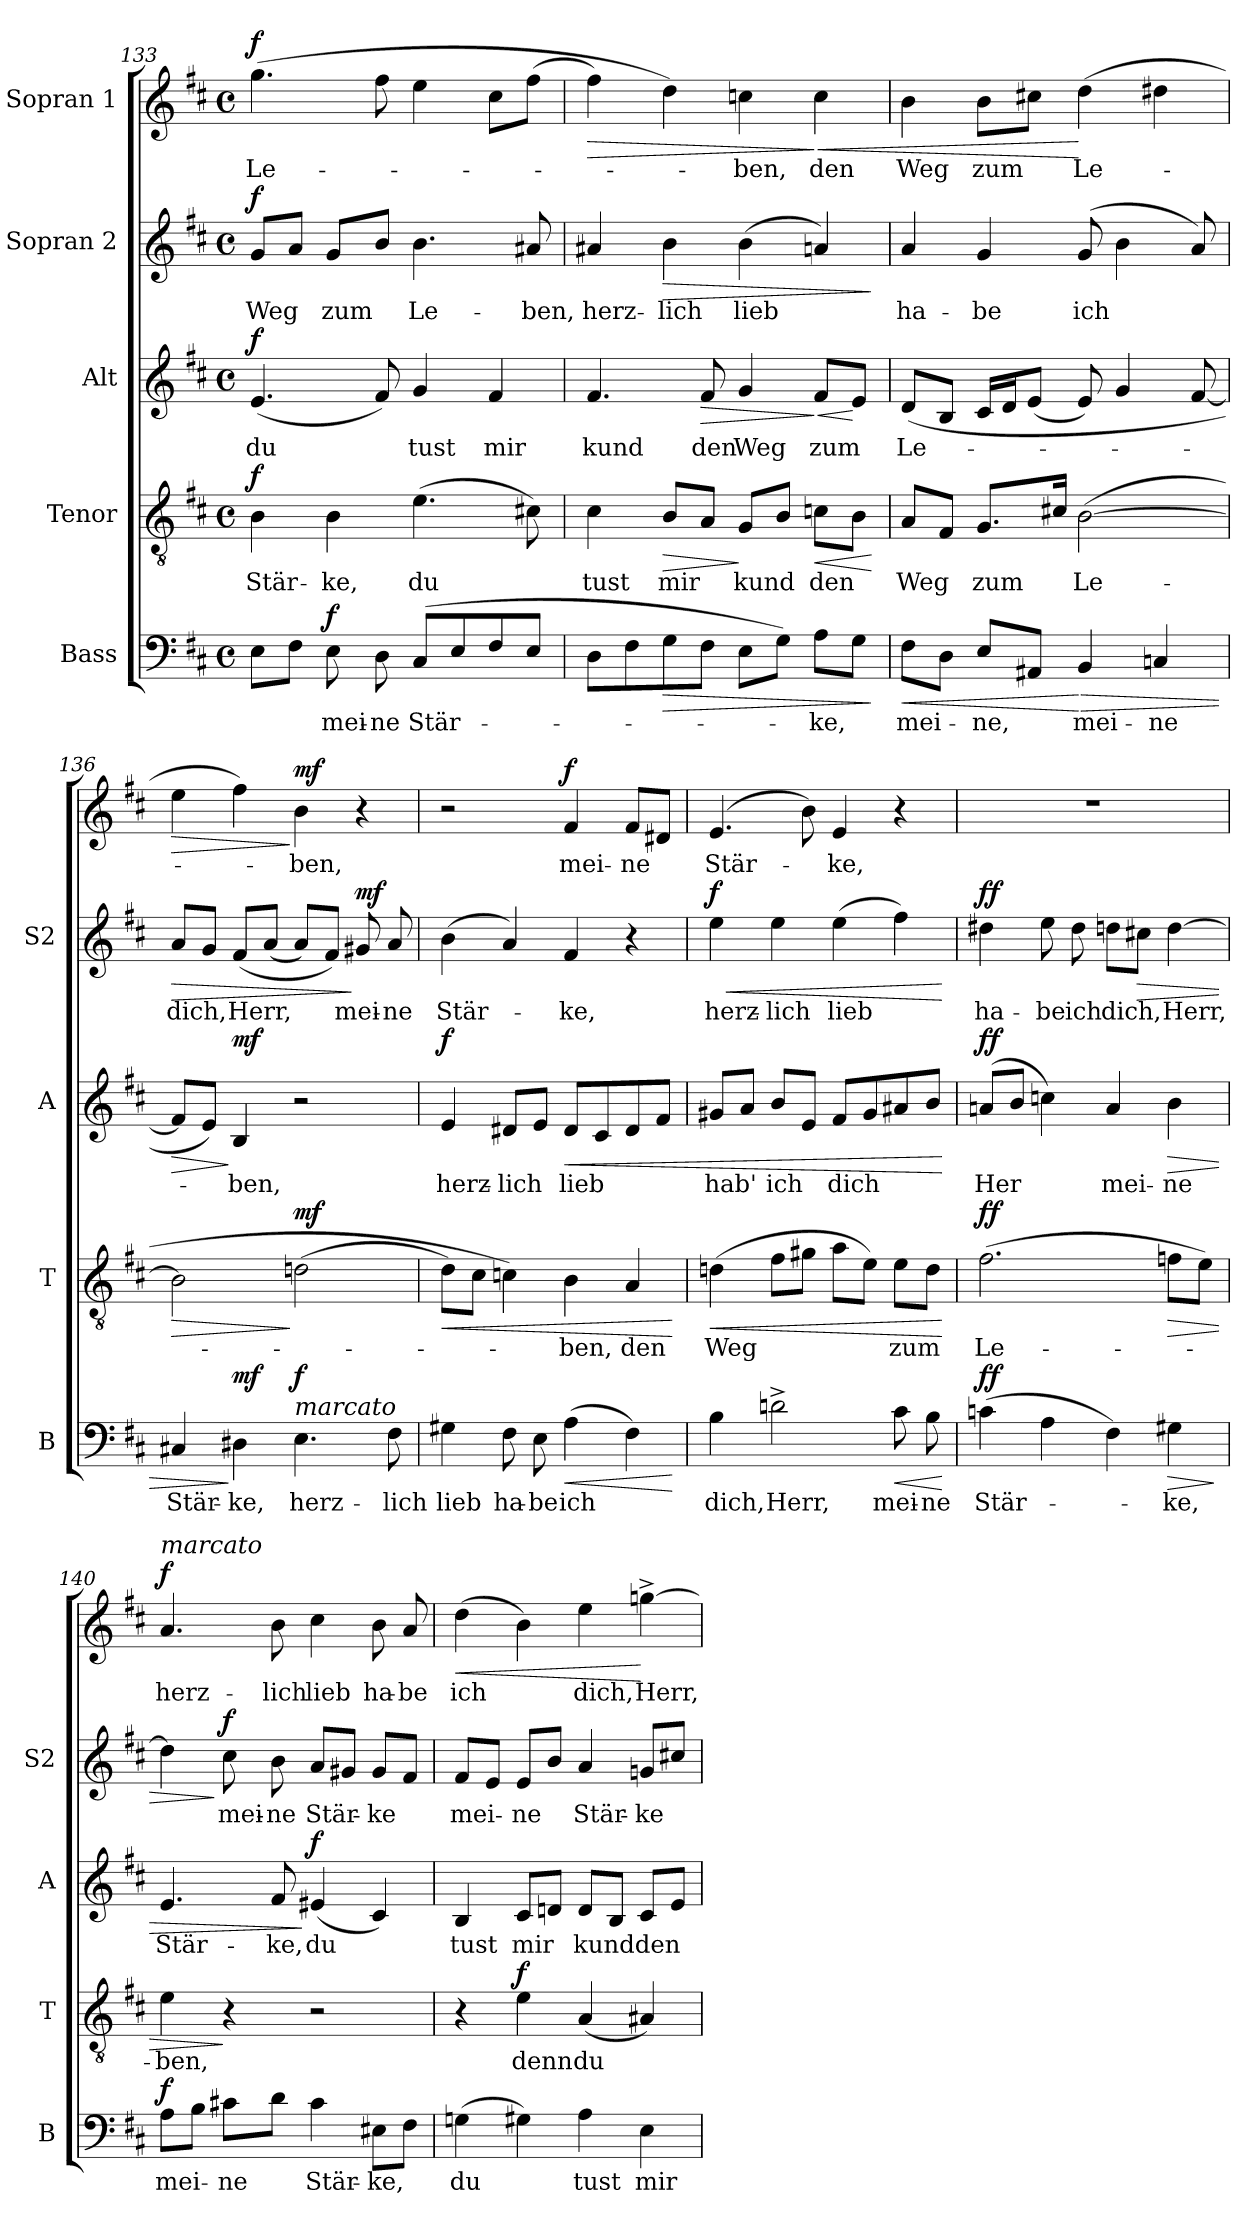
**kern	**text	**dynam	**kern	**text	**dynam	**kern	**text	**dynam	**kern	**text	**dynam	**kern	**text	**dynam
*part5	*part5	*part5	*part4	*part4	*part4	*part3	*part3	*part3	*part2	*part2	*part2	*part1	*part1	*part1
*staff5	*staff5	*staff5	*staff4	*staff4	*staff4	*staff3	*staff3	*staff3	*staff2	*staff2	*staff2	*staff1	*staff1	*staff1
*I"Bass	*	*	*I"Tenor	*	*	*I"Alt	*	*	*I"Sopran 2	*	*	*I"Sopran 1	*	*
*I'B	*	*	*I'T	*	*	*I'A	*	*	*I'S2	*	*	*	*	*
*clefF4	*	*	*clefGv2	*	*	*clefG2	*	*	*clefG2	*	*	*clefG2	*	*
*k[f#c#]	*	*	*k[f#c#]	*	*	*k[f#c#]	*	*	*k[f#c#]	*	*	*k[f#c#]	*	*
*M4/4	*	*	*M4/4	*	*	*M4/4	*	*	*M4/4	*	*	*M4/4	*	*
*met(c)	*	*	*met(c)	*	*	*met(c)	*	*	*met(c)	*	*	*met(c)	*	*
=133	=133	=133	=133	=133	=133	=133	=133	=133	=133	=133	=133	=133	=133	=133
!	!	!	!	!	!LO:DY:a	!	!	!LO:DY:a	!	!	!LO:DY:a	!	!	!LO:DY:a
8E\L	.	.	4B\	Stär-	f	(4.e/	du	f	8g/L	Weg	f	(4.gg\	Le-	f
8F#\J	.	.	.	.	.	.	.	.	8a/J	.	.	.	.	.
!	!	!LO:DY:a	!	!	!	!	!	!	!	!	!	!	!	!
8E\	mei-	f	4B\	-ke,	.	.	.	.	8g/L	zum	.	.	.	.
8D\	-ne	.	.	.	.	8f#/)	.	.	8b/J	.	.	8ff#\	.	.
(8C#/L	Stär-	.	(4.e\	du	.	4g/	tust	.	4.b\	Le-	.	4ee\	.	.
8E/	.	.	.	.	.	.	.	.	.	.	.	.	.	.
8F#/	.	.	.	.	.	4f#/	mir	.	.	.	.	8cc#\L	.	.
8E/J	.	.	8c#X\)	.	.	.	.	.	8a#X/	-ben,	.	(8ff#\J	.	.
!!LO:PB:g=z
=134	=134	=134	=134	=134	=134	=134	=134	=134	=134	=134	=134	=134	=134	=134
!	!	!	!	!	!	!	!	!	!	!	!	!	!	!LO:HP:b
8D\L	.	.	4c#\	tust	.	4.f#/	kund	.	4a#X/	herz-	.	4ff#\)	.	>
8F#\	.	.	.	.	.	.	.	.	.	.	.	.	.	.
!	!	!LO:HP:b	!	!	!LO:HP:b	!	!	!	!	!	!LO:HP:b	!	!	!
8G\	.	>	8B/L	mir	>	.	.	.	4b\	-lich	>	4dd\)	.	.
!	!	!	!	!	!	!	!	!LO:HP:b	!	!	!	!	!	!
8F#\J	.	.	8A/J	.	.	8f#/	den	>	.	.	.	.	.	.
8E\L	.	.	8G/L	kund	]	4g/	Weg	.	(4b\	lieb	.	4ccn\	-ben,	.
8G\J)	.	.	8B/J	.	.	.	.	.	.	.	.	.	.	.
!	!	!	!	!	!LO:HP:b	!	!	!LO:HP:n=1:b	!	!	!	!	!	!LO:HP:n=1:b
8A\L	-ke,	.	8cn\L	den	<	8f#/L	zum	] <	4an/)	.	.	4cc\	den	] <
8G\J	.	.	8B\J	.	.	8e/J	.	[	.	.	.	.	.	.
.	.	]	.	.	[	.	.	.	.	.	]	.	.	.
=135	=135	=135	=135	=135	=135	=135	=135	=135	=135	=135	=135	=135	=135	=135
!	!	!LO:HP:b	!	!	!	!	!	!	!	!	!	!	!	!
8F#\L	mei-	<	8A/L	Weg	.	(8d/L	Le-	.	4a/	ha-	.	4b\	Weg	.
8D\J	.	.	8F#/J	.	.	8B/J	.	.	.	.	.	.	.	.
8E/L	-ne,	.	8.G/L	zum	.	16c#/LL	.	.	4g/	-be	.	8b\L	zum	.
.	.	.	.	.	.	16d/J	.	.	.	.	.	.	.	.
8AA#X/J	.	.	.	.	.	(8e/J	.	.	.	.	.	8cc#X\J	.	.
.	.	.	16c#X/Jk	.	.	.	.	.	.	.	.	.	.	.
!	!	!LO:HP:n=1:b	!	!	!	!	!	!	!	!	!	!	!	!
4BB/	mei-	[ >	([2B\	Le-	.	8e/)	.	.	(8g/	ich	.	(4dd\	Le-	[
.	.	.	.	.	.	4g/	.	.	4b\	.	.	.	.	.
4Cn/	-ne	.	.	.	.	.	.	.	.	.	.	4dd#X\	.	.
.	.	.	.	.	.	[8f#/	.	.	8a/)	.	.	.	.	.
=136	=136	=136	=136	=136	=136	=136	=136	=136	=136	=136	=136	=136	=136	=136
!	!	!	!	!	!LO:HP:b	!	!	!LO:HP:b	!	!	!LO:HP:b	!	!	!LO:HP:b
4C#X/	Stär-	.	2B\]	.	>	8f#/L]	.	>	8a/L	dich,	>	4ee\	.	>
.	.	.	.	.	.	8e/J)	.	.	8g/J	.	.	.	.	.
!	!	!LO:DY:n=1:a	!	!	!	!	!	!LO:DY:n=1:a	!	!	!	!	!	!
4D#X\	-ke,	] mf	.	.	.	4B/	-ben,	] mf	(8f#/L	Herr,	.	4ff#\)	.	.
.	.	.	.	.	.	.	.	.	(8a/J	.	.	.	.	.
!LO:TX:a:i:t=marcato	!	!	!	!	!	!	!	!	!	!	!	!	!	!
!	!	!LO:DY:n=2:a	!	!	!LO:DY:n=1:a	!	!	!	!	!	!	!	!	!LO:DY:n=1:a
4.E\	herz-	f	(2dn\	.	] mf	2r	.	.	8a/L)	.	.	4b\	-ben,	] mf
.	.	.	.	.	.	.	.	.	8f#/J)	.	.	.	.	.
!	!	!	!	!	!	!	!	!	!	!	!LO:DY:n=1:a	!	!	!
.	.	.	.	.	.	.	.	.	8g#X/	mei-	] mf	4r	.	.
8F#\	-lich	.	.	.	.	.	.	.	8a/	-ne	.	.	.	.
=137	=137	=137	=137	=137	=137	=137	=137	=137	=137	=137	=137	=137	=137	=137
!	!	!	!	!	!LO:HP:b	!	!	!LO:DY:a	!	!	!	!	!	!
4G#X\	lieb	.	8d\L)	.	<	4e/	herz-	f	(4b\	Stär-	.	2r	.	.
.	.	.	8c#\J	.	.	.	.	.	.	.	.	.	.	.
8F#\	ha-	.	4cn\)	.	.	8d#X/L	-lich	.	4a/)	.	.	.	.	.
8E\	-be	.	.	.	.	8e/J	.	.	.	.	.	.	.	.
!	!	!LO:HP:b	!	!	!	!	!	!LO:HP:b	!	!	!	!	!	!LO:DY:a
(4A\	ich	<	4B\	-ben,	.	8d#/L	lieb	<	4f#/	-ke,	.	4f#/	mei-	f
.	.	.	.	.	.	8c#/	.	.	.	.	.	.	.	.
4F#\)	.	.	4A/	den	.	8d#/	.	.	4r	.	.	8f#/L	ne	.
.	.	.	.	.	.	8f#/J	.	.	.	.	.	8d#X/J	.	.
.	.	[	.	.	[	.	.	.	.	.	.	.	.	.
!!LO:LB:g=z
=138	=138	=138	=138	=138	=138	=138	=138	=138	=138	=138	=138	=138	=138	=138
!	!	!	!	!	!LO:HP:b	!	!	!	!	!	!LO:HP:b	!	!	!
!	!	!	!	!	!	!	!	!	!	!	!LO:DY:n=1:a	!	!	!
4B\	dich,	.	(4dn\	Weg	<	8g#X/L	hab'	.	4ee\	herz-	< f	(>4.e/	Stär-	.
.	.	.	.	.	.	8a/J	.	.	.	.	.	.	.	.
2dn^\	Herr,	.	8f#\L	.	.	8b/L	ich	.	4ee\	-lich	.	.	.	.
.	.	.	8g#X\J	.	.	8e/J	.	.	.	.	.	8b\)	.	.
.	.	.	8a\L	.	.	8f#/L	dich	.	(4ee\	lieb	.	4e/	-ke,	.
.	.	.	8e\J)	.	.	8g#/	.	.	.	.	.	.	.	.
!	!	!LO:HP:b	!	!	!	!	!	!	!	!	!	!	!	!
8c#\	mei-	<	8e\L	zum	.	8a#X/	.	.	4ff#\)	.	.	4r	.	.
8B\	-ne	.	8d\J	.	.	8b/J	.	.	.	.	.	.	.	.
.	.	[	.	.	[	.	.	[	.	.	[	.	.	.
=139	=139	=139	=139	=139	=139	=139	=139	=139	=139	=139	=139	=139	=139	=139
!	!	!LO:DY:a	!	!	!LO:DY:a	!	!	!LO:DY:a	!	!	!LO:DY:a	!	!	!
(>4cn\	Stär-	ff	(>2.f#\	Le-	ff	(8an/L	Her	ff	4dd#X\	ha-	ff	1r	.	.
.	.	.	.	.	.	8b/J	.	.	.	.	.	.	.	.
4A\	.	.	.	.	.	4ccn\)	.	.	8ee\	-be	.	.	.	.
.	.	.	.	.	.	.	.	.	8dd#\	ich	.	.	.	.
4F#\)	.	.	.	.	.	4a/	mei-	.	8ddn\L	dich,	.	.	.	.
!	!	!	!	!	!	!	!	!	!	!	!LO:HP:b	!	!	!
.	.	.	.	.	.	.	.	.	8cc#X\J	.	>	.	.	.
!	!	!LO:HP:b	!	!	!LO:HP:b	!	!	!LO:HP:b	!	!	!	!	!	!
4G#X\	-ke,	>	8fn\L	.	>	4b\	-ne	>	[4dd\	Herr,	.	.	.	.
.	.	.	8e\J)	.	.	.	.	.	.	.	.	.	.	.
.	.	]	.	.	.	.	.	.	.	.	.	.	.	.
=140	=140	=140	=140	=140	=140	=140	=140	=140	=140	=140	=140	=140	=140	=140
!	!	!	!	!	!	!	!	!	!	!	!	!LO:TX:a:i:t=marcato	!	!
!	!	!LO:DY:a	!	!	!	!	!	!	!	!	!	!	!	!LO:DY:a
8A\L	mei-	f	4e\	-ben,	.	4.e/	Stär-	.	4dd\]	.	.	4.a/	herz-	f
8B\J	.	.	.	.	.	.	.	.	.	.	.	.	.	.
!	!	!	!	!	!	!	!	!	!	!	!LO:DY:n=1:a	!	!	!
8c#X\L	-ne	.	4r	.	]	.	.	.	8cc#\	mei-	] f	.	.	.
8d\J	.	.	.	.	.	8f#/	-ke,	.	8b\	-ne	.	8b\	-lich	.
!	!	!	!	!	!	!	!	!LO:DY:n=1:a	!	!	!	!	!	!
4c#\	Stär-	.	2r	.	.	(>4e#X/	du	] f	8a/L	Stär-	.	4cc#\	lieb	.
.	.	.	.	.	.	.	.	.	8g#X/J	.	.	.	.	.
8E#X\L	-ke,	.	.	.	.	4c#/)	.	.	8g#/L	-ke	.	8b\	ha-	.
8F#\J	.	.	.	.	.	.	.	.	8f#/J	.	.	8a/	-be	.
!!LO:LB:g=z
=141	=141	=141	=141	=141	=141	=141	=141	=141	=141	=141	=141	=141	=141	=141
!	!	!	!	!	!	!	!	!	!	!	!	!	!	!LO:HP:b
(4Gn\	du	.	4r	.	.	4B/	tust	.	8f#/L	mei-	.	(4dd\	ich	<
.	.	.	.	.	.	.	.	.	8e/J	.	.	.	.	.
!	!	!	!	!	!LO:DY:a	!	!	!	!	!	!	!	!	!
4G#X\)	.	.	4e\	denn	f	8c#/L	mir	.	8e/L	-ne	.	4b\)	.	.
.	.	.	.	.	.	8dn/J	.	.	8b/J	.	.	.	.	.
4A\	tust	.	(4A/	du	.	8d/L	kund	.	4a/	Stär-	.	4ee\	dich,	.
.	.	.	.	.	.	8B/J	.	.	.	.	.	.	.	.
4E\	mir	.	4A#X/)	.	.	8c#/L	den	.	8gn/L	-ke	.	[4ggn^\	Herr,	[
.	.	.	.	.	.	8e/J	.	.	8cc#X/J	.	.	.	.	.
=	=	=	=	=	=	=	=	=	=	=	=	=	=	=
*-	*-	*-	*-	*-	*-	*-	*-	*-	*-	*-	*-	*-	*-	*-
